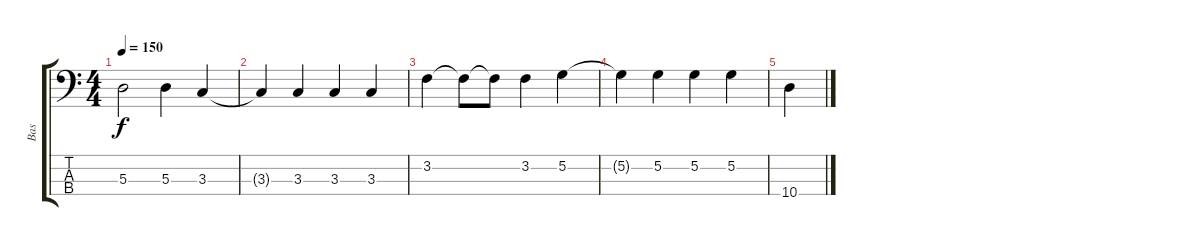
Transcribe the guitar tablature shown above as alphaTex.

\track ("Bas" "Bas") {instrument electricbassfinger}
\staff {score tabs}
\tuning (G2 D2 A1 E1) {hide}
\ts (4 4)
\tempo 150
\clef f4
\ks c
5.3.2{dy f} 5.3.4 3.3.4 |
3.3{t}.4 3.3.4 3.3.4 3.3.4 |
3.2.4 3.2{t}.8 3.2{t}.8 3.2.4 5.2.4 |
5.2{t}.4 5.2.4 5.2.4 5.2.4 |
10.4.4
